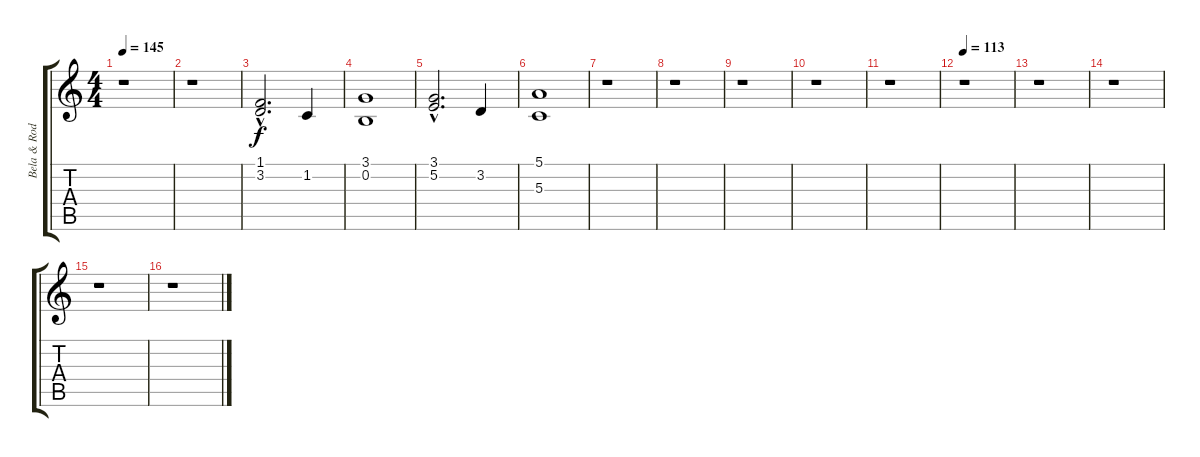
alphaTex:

\track ("Bela & Rod - Chor" "Bela & Rod") {instrument voiceoohs}
\staff {score tabs}
\tuning (E4 B3 G3 D3 A2 E2) {hide}
\ts (4 4)
\tempo 145
\clef g2
\ks c
r.1{dy f} |
r.1 |
(1.1{hac} 3.2{hac}).2{d} 1.2.4 |
(3.1 0.2).1 |
(3.1{hac} 5.2{hac}).2{d} 3.2.4 |
(5.1 5.3).1 |
r.1 |
r.1 |
r.1 |
r.1 |
r.1 |
\tempo 113
r.1 |
r.1 |
r.1 |
r.1 |
r.1
